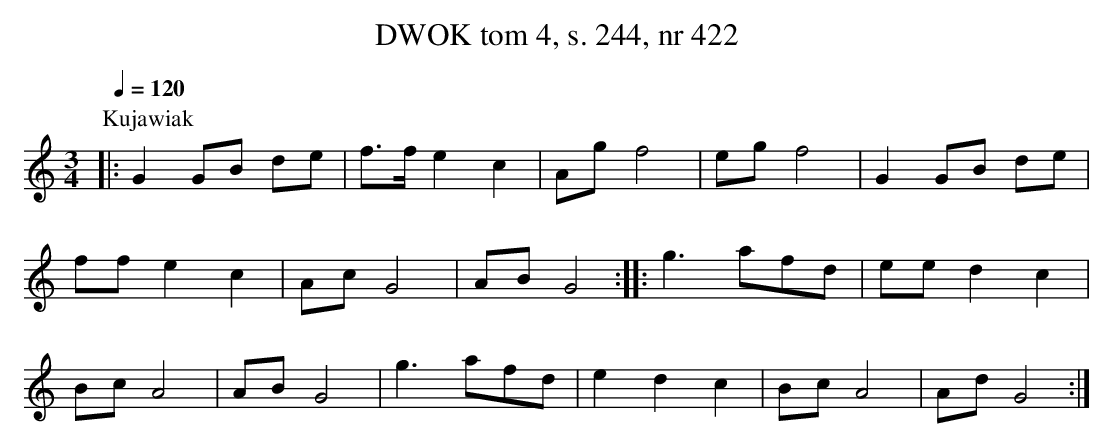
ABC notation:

X:1
T: DWOK tom 4, s. 244, nr 422
L:1/8
M:3/4
K:C
P:Kujawiak
Q:1/4=120
|:G2GB de|f3/f/ e2c2|Agf4|egf4|G2GB de|
ffe2c2|AcG4|ABG4::g3afd|eed2c2|
BcA4|ABG4|g3afd|e2d2c2|BcA4|AdG4:|
